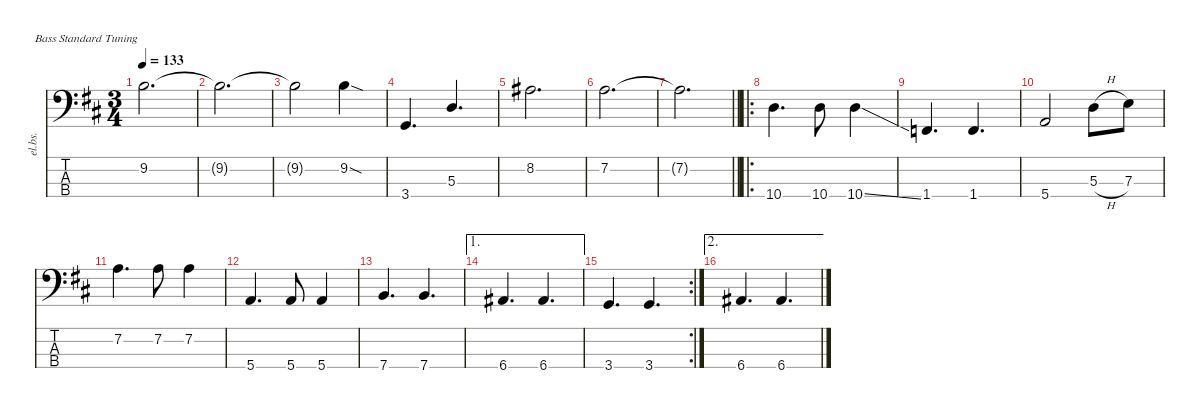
\defaultSystemsLayout 4
\hideDynamics
\bracketExtendMode nobrackets
\otherSystemsTrackNameOrientation horizontal
\track ("Bass" "el.bs.") {instrument electricbassfinger}
\staff {score tabs}
\tuning (G2 D2 A1 E1)
\ts (3 4)
\tempo 133
\clef f4
\ks bminor
9.2{acc forcenatural}.2{d dy f beam Down} |
9.2{t acc forcenatural}.2{d beam Down} |
9.2{t acc forcenatural}.2{beam Down} 9.2{sod acc forcenatural}.4{dy mp beam Down} |
3.4{acc forcenatural}.4{d dy f beam Up} 5.3{acc forcenatural}.4{d beam Up} |
8.2{acc #}.2{d beam Down} |
7.2{acc forcenatural}.2{d beam Down} |
\barLineRight lightlight
7.2{t acc forcenatural}.2{d beam Down} |
\ro
10.4{acc forcenatural}.4{d beam Down} 10.4{acc forcenatural}.8{beam Down} 10.4{ss acc forcenatural}.4{beam Down} |
1.4{acc forcenatural}.4{d beam Up} 1.4{acc forcenatural}.4{d beam Up} |
5.4{acc forcenatural}.2{beam Up} 5.3{h acc forcenatural}.8{beam Down} 7.3{acc forcenatural}.8{beam Down} |
7.2{acc forcenatural}.4{d beam Down} 7.2{acc forcenatural}.8{beam Down} 7.2{acc forcenatural}.4{beam Down} |
5.4{acc forcenatural}.4{d beam Up} 5.4{acc forcenatural}.8{beam Up} 5.4{acc forcenatural}.4{beam Up} |
7.4{acc forcenatural}.4{d beam Up} 7.4{acc forcenatural}.4{d beam Up} |
\ae 1
6.4{acc #}.4{d beam Up} 6.4{acc #}.4{d beam Up} |
\rc 2
3.4{acc forcenatural}.4{d beam Up} 3.4{acc forcenatural}.4{d beam Up} |
\ae 2
6.4{acc #}.4{d beam Up} 6.4{acc #}.4{d beam Up}
